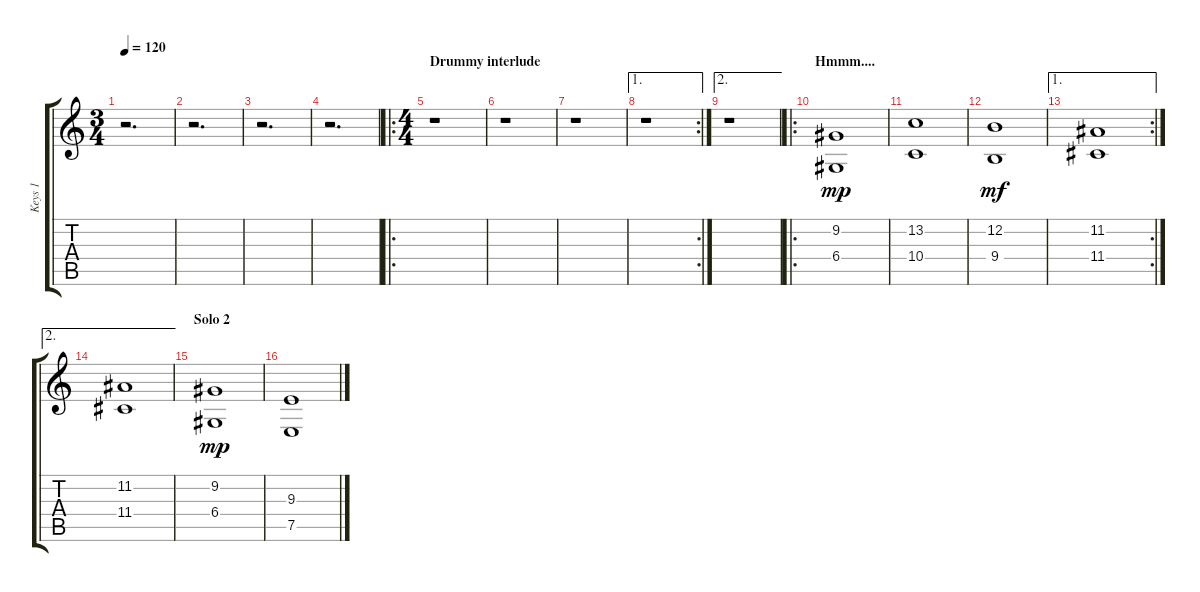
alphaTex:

\track ("Keys 1" "Keys 1") {instrument musicbox}
\staff {score tabs}
\tuning (E4 B3 G3 D3 A2 E2) {hide}
\ts (3 4)
\tempo 120
\clef g2
\ks c
r.2{d dy mp} |
r.2{d} |
r.2{d} |
r.2{d} |
\ro
\ts (4 4)
\section ("" "Drummy interlude")
r.1 |
r.1 |
r.1 |
\ae 1
\rc 2
r.1 |
\ae 2
r.1 |
\ro
\section ("" "Hmmm....")
(9.2 6.4).1{instrument stringensemble1} |
(13.2 10.4).1 |
(12.2 9.4).1{dy mf} |
\ae 1
\rc 2
(11.2 11.4).1 |
\ae 2
(11.2 11.4).1 |
\section ("" "Solo 2")
(9.2 6.4).1{dy mp instrument stringensemble1} |
(9.3 7.5).1
